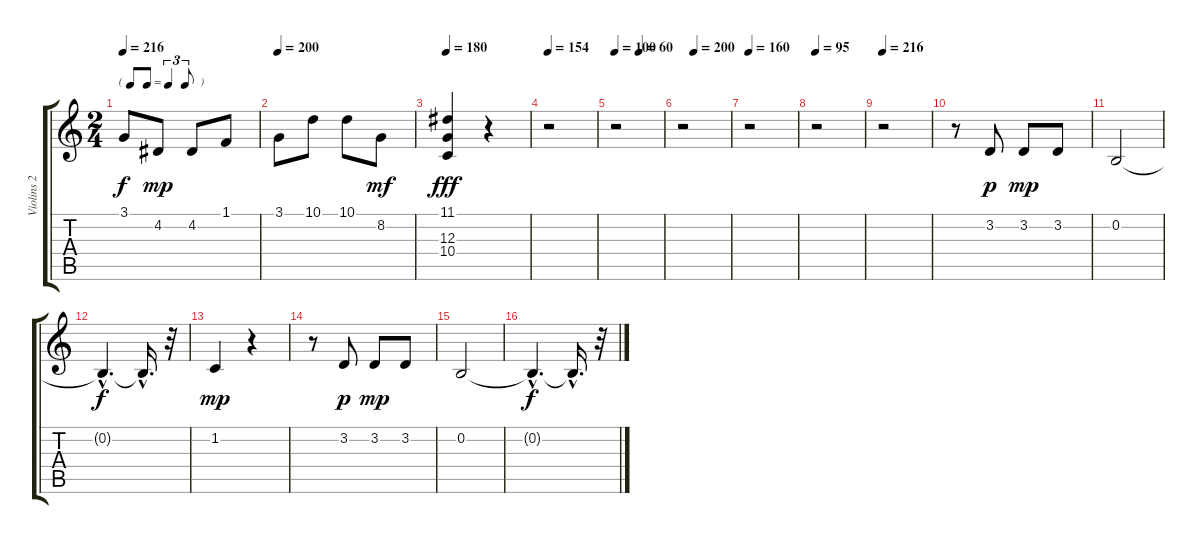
\track ("Violins 2" "Violins 2") {instrument stringensemble1}
\staff {score tabs}
\tuning (E4 B3 G3 D3 A2 E2) {hide}
\ts (2 4)
\tf triplet8th
\tempo 216
\clef g2
\ks c
3.1{t}.8{dy f} 4.2.8{dy mp} 4.2.8 1.1.8 |
\tempo 200
3.1.8 10.1.8 10.1.8 8.2.8{dy mf} |
\tempo 180
(11.1 12.3 10.4).4{dy fff} r.4 |
\tempo 154
r.2 |
\tempo 100
\tempo (60 0.5)
r.2 |
\tempo (200 0.25)
r.2 |
\tempo 160
r.2 |
\tempo 95
r.2 |
\tempo 216
r.2 |
r.8 3.2.8{dy p} 3.2.8{dy mp} 3.2.8 |
0.2.2 |
0.2{hac t}.4{d dy f} 0.2{hac t}.16{d} r.32 |
1.2.4{dy mp} r.4 |
r.8 3.2.8{dy p} 3.2.8{dy mp} 3.2.8 |
0.2.2 |
0.2{hac t}.4{d dy f} 0.2{hac t}.16{d} r.32
